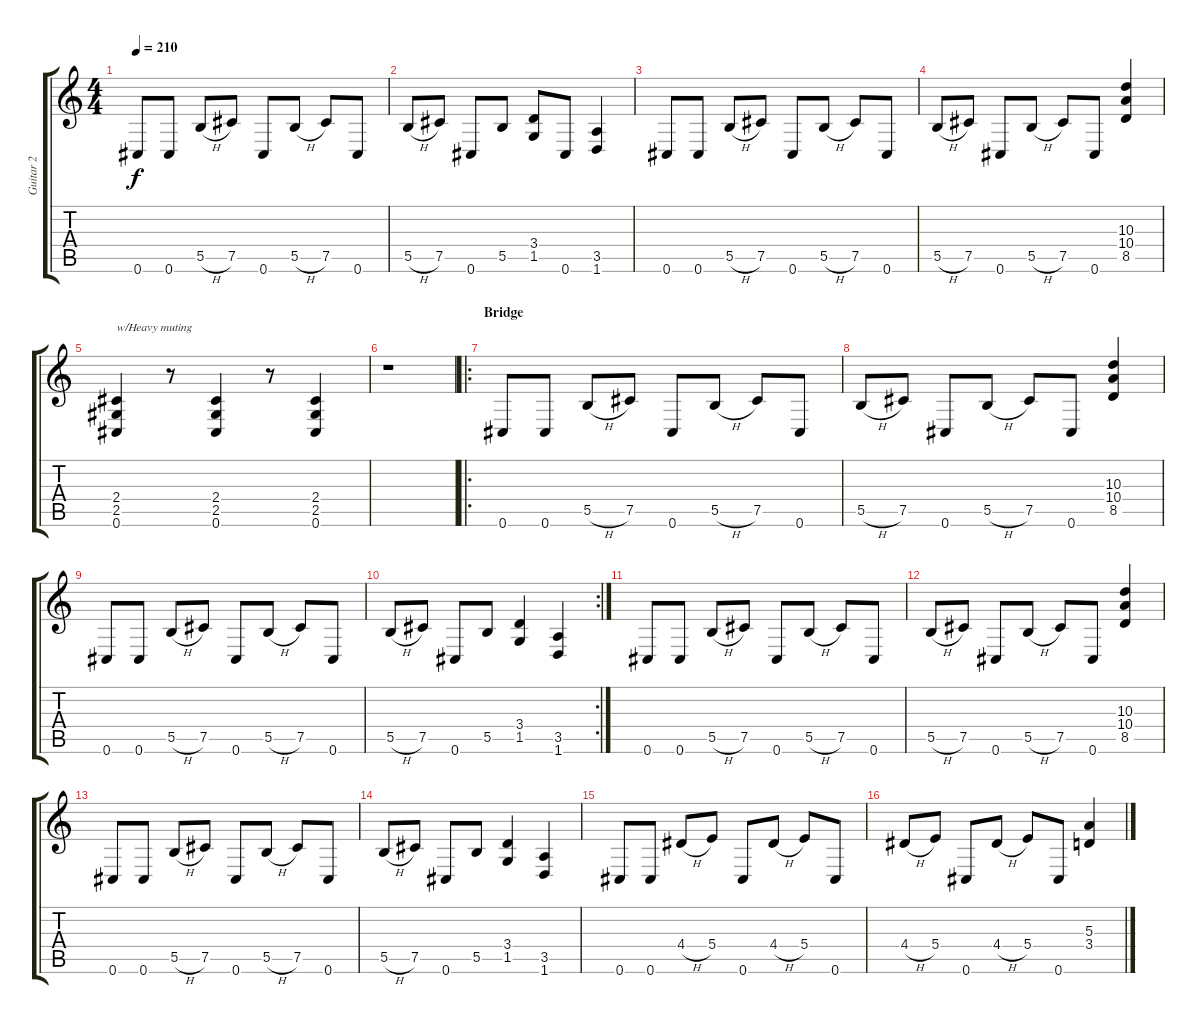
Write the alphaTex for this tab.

\track ("Guitar 2" "Guitar 2") {instrument overdrivenguitar}
\staff {score tabs}
\tuning (Db4 Ab3 E3 B2 Gb2 Db2) {hide}
\ts (4 4)
\tempo 210
\clef g2
\ks c
0.6.8{dy f} 0.6.8 5.5{h}.8 7.5.8 0.6.8 5.5{h}.8 7.5.8 0.6.8 |
5.5{h}.8 7.5.8 0.6.8 5.5.8 (3.4 1.5).8 0.6.8 (3.5 1.6).4 |
0.6.8 0.6.8 5.5{h}.8 7.5.8 0.6.8 5.5{h}.8 7.5.8 0.6.8 |
5.5{h}.8 7.5.8 0.6.8 5.5{h}.8 7.5.8 0.6.8 (10.3 10.4 8.5).4 |
(2.4 2.5 0.6).4{txt "w/Heavy muting"} r.8 (2.4 2.5 0.6).4 r.8 (2.4 2.5 0.6).4 |
r.1 |
\ro
\section ("" "Bridge")
0.6.8 0.6.8 5.5{h}.8 7.5.8 0.6.8 5.5{h}.8 7.5.8 0.6.8 |
5.5{h}.8 7.5.8 0.6.8 5.5{h}.8 7.5.8 0.6.8 (10.3 10.4 8.5).4 |
0.6.8 0.6.8 5.5{h}.8 7.5.8 0.6.8 5.5{h}.8 7.5.8 0.6.8 |
\rc 2
5.5{h}.8 7.5.8 0.6.8 5.5.8 (3.4 1.5).4 (3.5 1.6).4 |
0.6.8 0.6.8 5.5{h}.8 7.5.8 0.6.8 5.5{h}.8 7.5.8 0.6.8 |
5.5{h}.8 7.5.8 0.6.8 5.5{h}.8 7.5.8 0.6.8 (10.3 10.4 8.5).4 |
0.6.8 0.6.8 5.5{h}.8 7.5.8 0.6.8 5.5{h}.8 7.5.8 0.6.8 |
5.5{h}.8 7.5.8 0.6.8 5.5.8 (3.4 1.5).4 (3.5 1.6).4 |
0.6.8 0.6.8 4.4{h}.8 5.4.8 0.6.8 4.4{h}.8 5.4.8 0.6.8 |
4.4{h}.8 5.4.8 0.6.8 4.4{h}.8 5.4.8 0.6.8 (5.3 3.4).4
